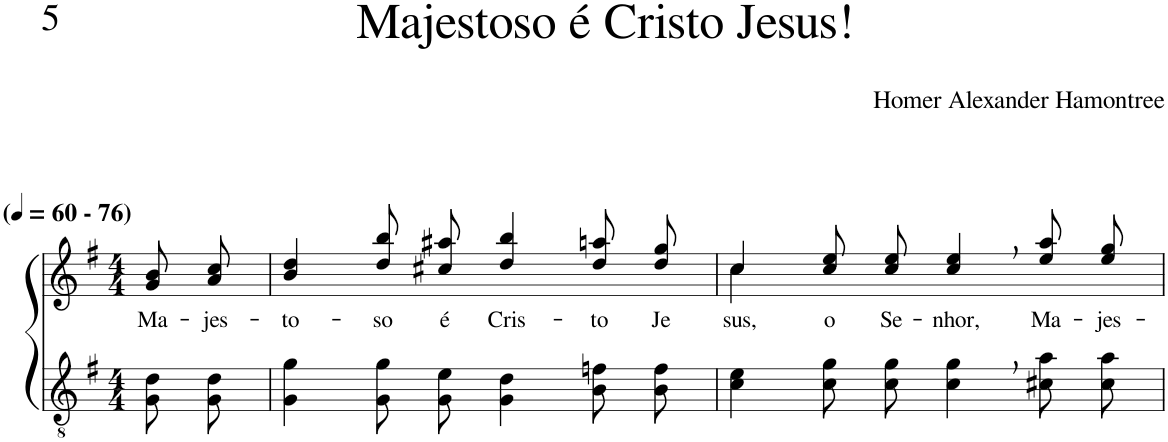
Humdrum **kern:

**kern	**kern	**text
*part2	*part1	*part1
*staff2	*staff1	*staff1
*I"Parte III e IV	*I"Parte I e II	*
*clefGv2	*clefG2	*
*Trd5c9	*Trd5c9	*
*k[f#]	*k[f#]	*
*M4/4	*M4/4	*
*MM60	*MM60	*
=1	=1	=1
!	!LO:TX:a:B:t=(	!
!	!LO:TX:a:B:t=- 76)	!
!	!	!LO:LY:b
8G\ 8d\L	8g/ 8b/L	Ma-
!	!	!LO:LY:b
8G\ 8d\J	8a/ 8cc/J	-jes-
=2	=2	=2
!	!	!LO:LY:b
4G\ 4g\	4b/ 4dd/	-to-
!	!	!LO:LY:b
8G\ 8g\L	8dd\ 8bb\L	-so
!	!	!LO:LY:b
8G\ 8e\J	8cc#X\ 8aa#X\J	é
!	!	!LO:LY:b
4G\ 4d\	4dd/ 4bb/	Cris-
!	!	!LO:LY:b
8B\ 8fn\L	8dd\ 8aan\L	-to
!	!	!LO:LY:b
8B\ 8f\J	8dd\ 8gg\J	Je-
=3	=3	=3
*	*^	*
!	!	!	!LO:LY:b
4c\ 4e\	4cc/	4cc\	-sus,
!	!	!	!LO:LY:b
8c\ 8g\L	8cc\ 8ee\L	2.ryy	o
!	!	!	!LO:LY:b
8c\ 8g\J	8cc\ 8ee\J	.	Se-
!	!	!	!LO:LY:b
4c\, 4g\,	4cc/, 4ee/,	.	-nhor,
!	!	!	!LO:LY:b
8c#X\ 8a\L	8ee\ 8aa\L	.	Ma-
!	!	!	!LO:LY:b
8c#\ 8a\J	8ee\ 8gg\J	.	-jes-
*	*v	*v	*
=	=	=
*-	*-	*-
